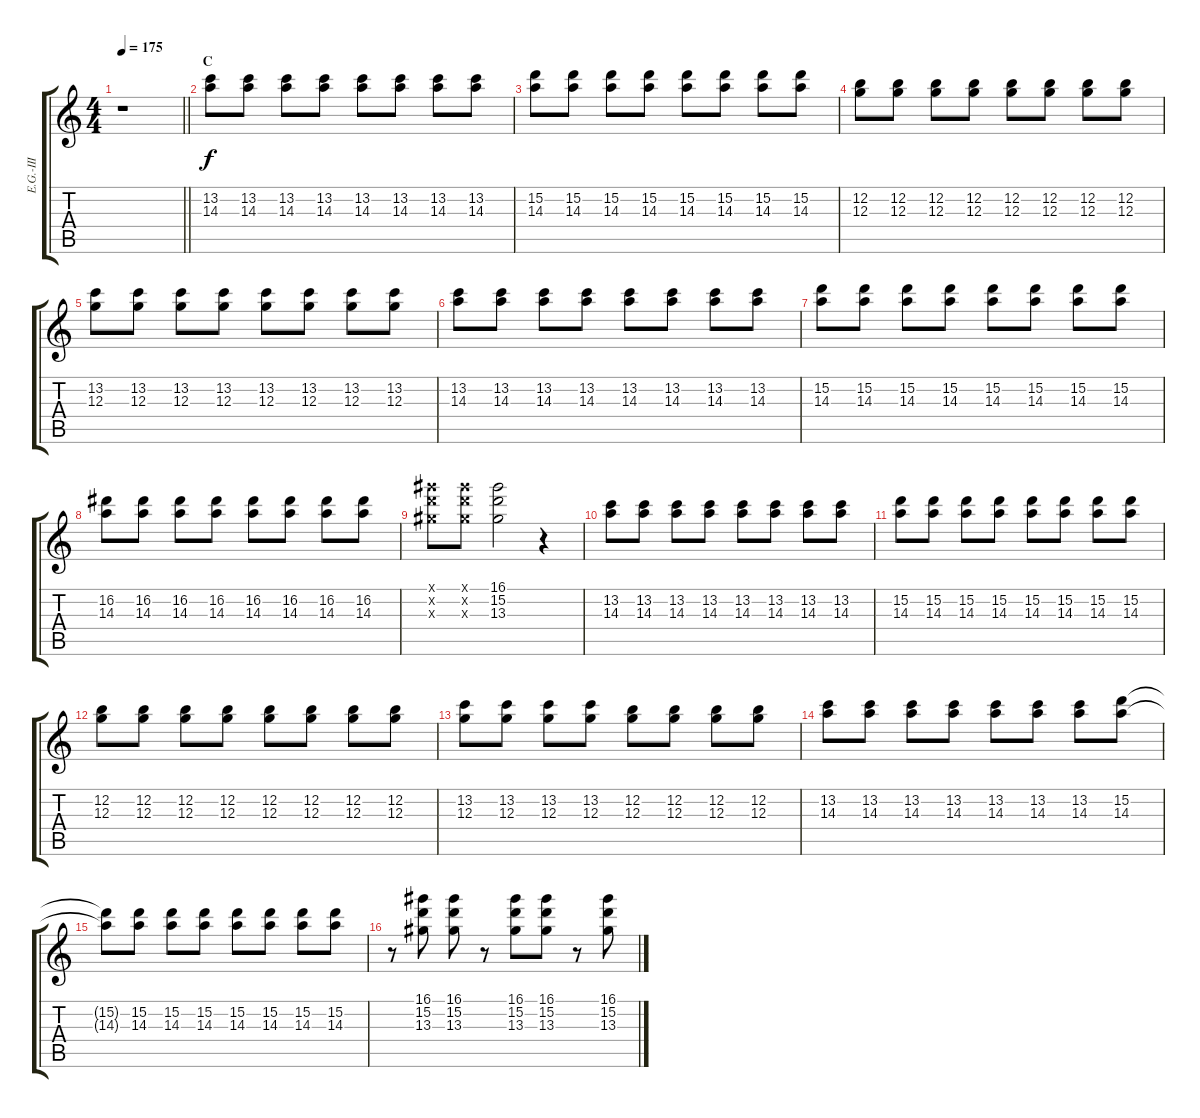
\track ("E.G.-III" "E.G.-III") {instrument overdrivenguitar}
\staff {score tabs}
\tuning (E4 B3 G3 D3 A2 E2) {hide}
\ts (4 4)
\tempo 175
\clef g2
\barLineRight lightlight
\ks c
r.1{dy f} |
\section ("" "C")
(13.2 14.3).8 (13.2 14.3).8 (13.2 14.3).8 (13.2 14.3).8 (13.2 14.3).8 (13.2 14.3).8 (13.2 14.3).8 (13.2 14.3).8 |
(15.2 14.3).8 (15.2 14.3).8 (15.2 14.3).8 (15.2 14.3).8 (15.2 14.3).8 (15.2 14.3).8 (15.2 14.3).8 (15.2 14.3).8 |
(12.2 12.3).8 (12.2 12.3).8 (12.2 12.3).8 (12.2 12.3).8 (12.2 12.3).8 (12.2 12.3).8 (12.2 12.3).8 (12.2 12.3).8 |
(13.2 12.3).8 (13.2 12.3).8 (13.2 12.3).8 (13.2 12.3).8 (13.2 12.3).8 (13.2 12.3).8 (13.2 12.3).8 (13.2 12.3).8 |
(13.2 14.3).8 (13.2 14.3).8 (13.2 14.3).8 (13.2 14.3).8 (13.2 14.3).8 (13.2 14.3).8 (13.2 14.3).8 (13.2 14.3).8 |
(15.2 14.3).8 (15.2 14.3).8 (15.2 14.3).8 (15.2 14.3).8 (15.2 14.3).8 (15.2 14.3).8 (15.2 14.3).8 (15.2 14.3).8 |
(16.2 14.3).8 (16.2 14.3).8 (16.2 14.3).8 (16.2 14.3).8 (16.2 14.3).8 (16.2 14.3).8 (16.2 14.3).8 (16.2 14.3).8 |
(16.1{x} 15.2{x} 13.3{x}).8 (16.1{x} 15.2{x} 13.3{x}).8 (16.1 15.2 13.3).2 r.4 |
(13.2 14.3).8 (13.2 14.3).8 (13.2 14.3).8 (13.2 14.3).8 (13.2 14.3).8 (13.2 14.3).8 (13.2 14.3).8 (13.2 14.3).8 |
(15.2 14.3).8 (15.2 14.3).8 (15.2 14.3).8 (15.2 14.3).8 (15.2 14.3).8 (15.2 14.3).8 (15.2 14.3).8 (15.2 14.3).8 |
(12.2 12.3).8 (12.2 12.3).8 (12.2 12.3).8 (12.2 12.3).8 (12.2 12.3).8 (12.2 12.3).8 (12.2 12.3).8 (12.2 12.3).8 |
(13.2 12.3).8 (13.2 12.3).8 (13.2 12.3).8 (13.2 12.3).8 (12.2 12.3).8 (12.2 12.3).8 (12.2 12.3).8 (12.2 12.3).8 |
(13.2 14.3).8 (13.2 14.3).8 (13.2 14.3).8 (13.2 14.3).8 (13.2 14.3).8 (13.2 14.3).8 (13.2 14.3).8 (15.2 14.3).8 |
(15.2{t} 14.3{t}).8 (15.2 14.3).8 (15.2 14.3).8 (15.2 14.3).8 (15.2 14.3).8 (15.2 14.3).8 (15.2 14.3).8 (15.2 14.3).8 |
r.8 (16.1 15.2 13.3).8 (16.1 15.2 13.3).8 r.8 (16.1 15.2 13.3).8 (16.1 15.2 13.3).8 r.8 (16.1 15.2 13.3).8
